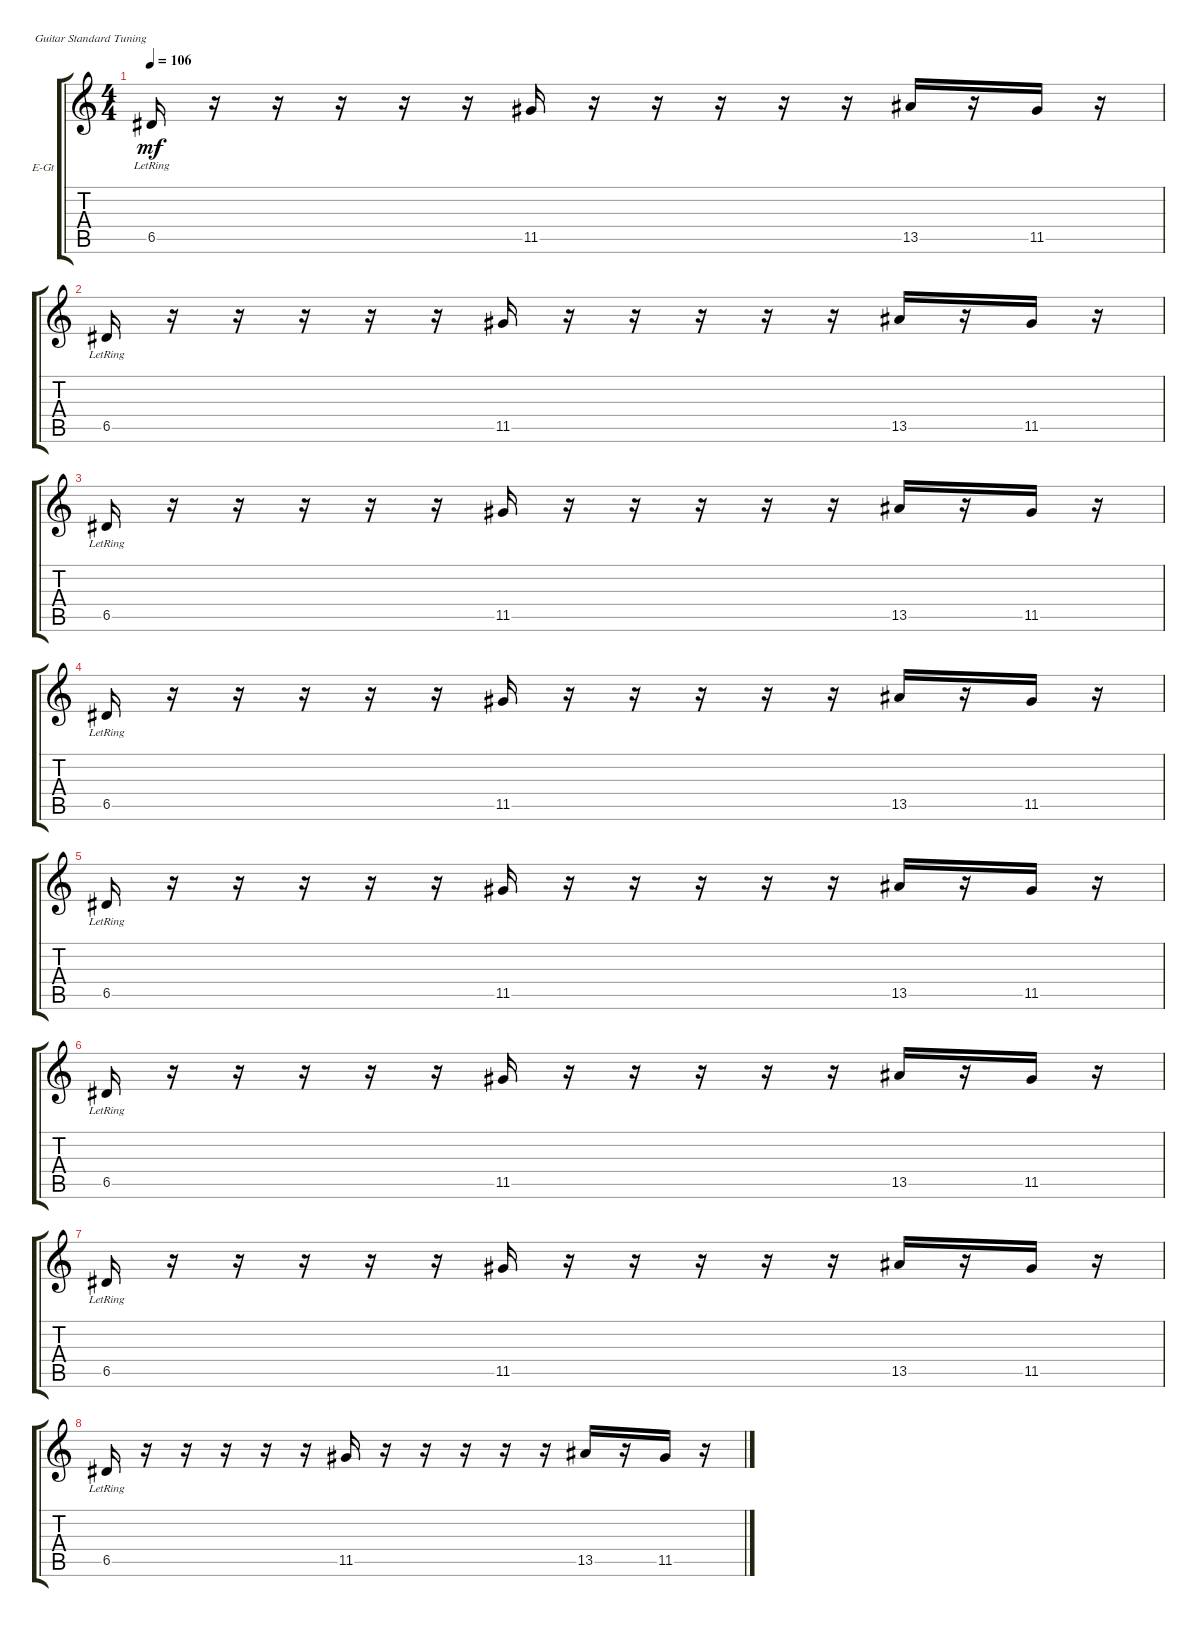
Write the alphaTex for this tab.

\defaultSystemsLayout 4
\bracketExtendMode groupsimilarinstruments
\firstSystemTrackNameOrientation horizontal
\otherSystemsTrackNameOrientation horizontal
\track ("Electric Guitar" "E-Gt") {instrument electricguitarclean}
\staff {score tabs}
\tuning (E4 B3 G3 D3 A2 E2)
\ts (4 4)
\tempo 106
\clef g2
\ks c
6.5{lr}.16{dy mf} r.16 r.16 r.16 r.16 r.16 11.5.16 r.16 r.16 r.16 r.16 r.16 13.5.16 r.16 11.5.16 r.16 |
6.5{lr}.16 r.16 r.16 r.16 r.16 r.16 11.5.16 r.16 r.16 r.16 r.16 r.16 13.5.16 r.16 11.5.16 r.16 |
6.5{lr}.16 r.16 r.16 r.16 r.16 r.16 11.5.16 r.16 r.16 r.16 r.16 r.16 13.5.16 r.16 11.5.16 r.16 |
6.5{lr}.16 r.16 r.16 r.16 r.16 r.16 11.5.16 r.16 r.16 r.16 r.16 r.16 13.5.16 r.16 11.5.16 r.16 |
6.5{lr}.16 r.16 r.16 r.16 r.16 r.16 11.5.16 r.16 r.16 r.16 r.16 r.16 13.5.16 r.16 11.5.16 r.16 |
6.5{lr}.16 r.16 r.16 r.16 r.16 r.16 11.5.16 r.16 r.16 r.16 r.16 r.16 13.5.16 r.16 11.5.16 r.16 |
6.5{lr}.16 r.16 r.16 r.16 r.16 r.16 11.5.16 r.16 r.16 r.16 r.16 r.16 13.5.16 r.16 11.5.16 r.16 |
6.5{lr}.16 r.16 r.16 r.16 r.16 r.16 11.5.16 r.16 r.16 r.16 r.16 r.16 13.5.16 r.16 11.5.16 r.16
